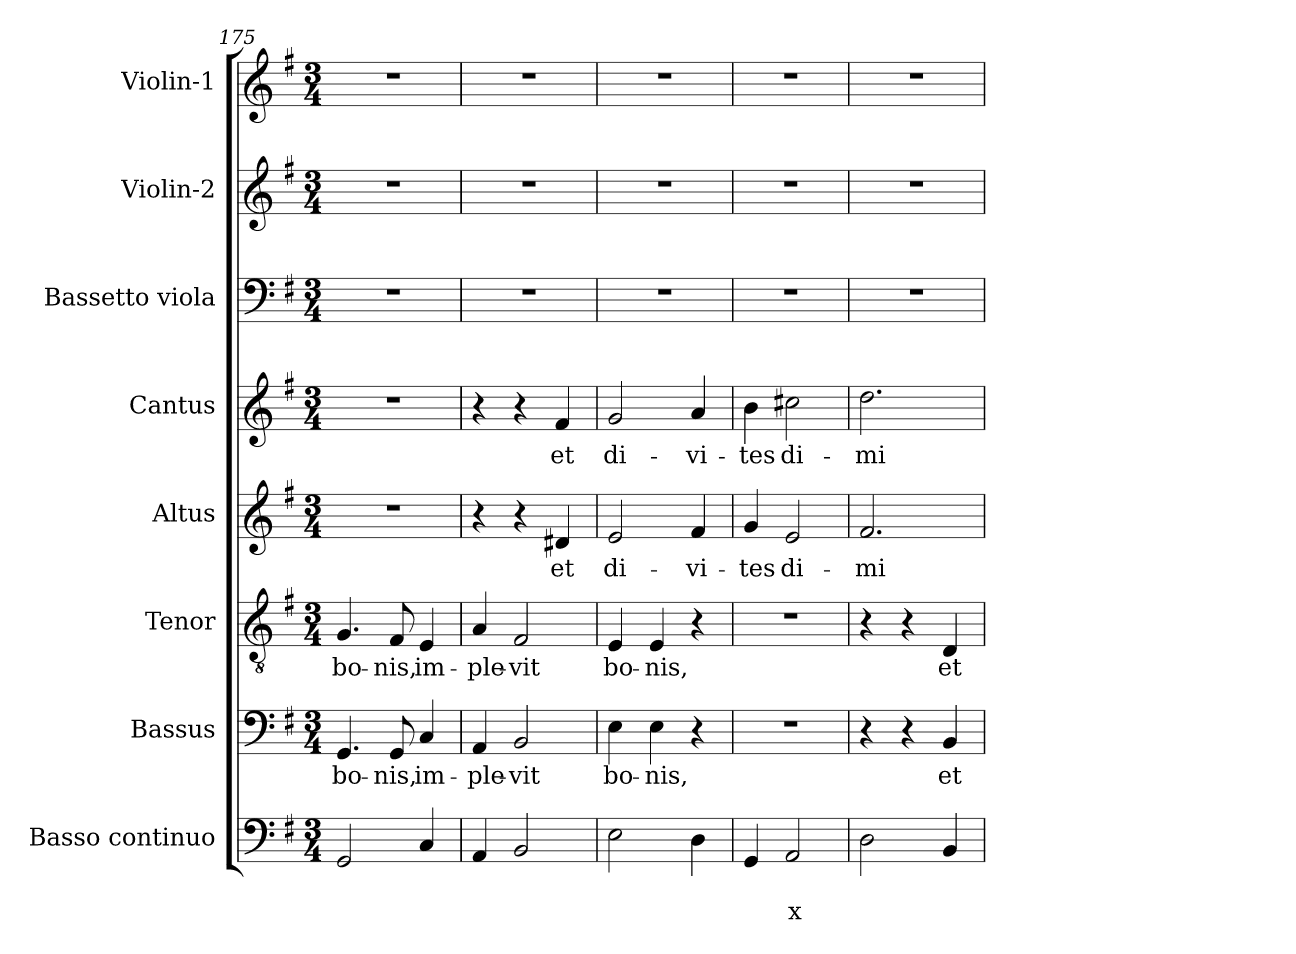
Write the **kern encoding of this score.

**kern	**text	**text	**kern	**text	**kern	**text	**kern	**text	**kern	**text	**kern	**kern	**kern
*part8	*part8	*part8	*part7	*part7	*part6	*part6	*part5	*part5	*part4	*part4	*part3	*part2	*part1
*staff8	*staff8	*staff8	*staff7	*staff7	*staff6	*staff6	*staff5	*staff5	*staff4	*staff4	*staff3	*staff2	*staff1
*I"Basso continuo	*	*	*I"Bassus	*	*I"Tenor	*	*I"Altus	*	*I"Cantus	*	*I"Bassetto viola	*I"Violin-2	*I"Violin-1
*I'BC	*	*	*I'B	*	*I'T	*	*I'A	*	*I'C	*	*	*I'Vi2	*I'Vi1
*clefF4	*	*	*clefF4	*	*clefGv2	*	*clefG2	*	*clefG2	*	*clefF4	*clefG2	*clefG2
*k[f#]	*	*	*k[f#]	*	*k[f#]	*	*k[f#]	*	*k[f#]	*	*k[f#]	*k[f#]	*k[f#]
*G:	*	*	*G:	*	*G:	*	*G:	*	*G:	*	*G:	*G:	*G:
*M3/4	*	*	*M3/4	*	*M3/4	*	*M3/4	*	*M3/4	*	*M3/4	*M3/4	*M3/4
=175	=175	=175	=175	=175	=175	=175	=175	=175	=175	=175	=175	=175	=175
!	!	!	!	!LO:LY:b	!	!LO:LY:b	!	!	!	!	!	!	!
2GG/	.	.	4.GG/	bo-	4.G/	bo-	2.r	.	2.r	.	2.r	2.r	2.r
!	!	!	!	!LO:LY:b	!	!LO:LY:b	!	!	!	!	!	!	!
.	.	.	8GG/	-nis,	8F#/	-nis,	.	.	.	.	.	.	.
!	!	!	!	!LO:LY:b	!	!LO:LY:b	!	!	!	!	!	!	!
4C/	.	.	4C/	im-	4E/	im-	.	.	.	.	.	.	.
=176	=176	=176	=176	=176	=176	=176	=176	=176	=176	=176	=176	=176	=176
!	!	!	!	!LO:LY:b	!	!LO:LY:b	!	!	!	!	!	!	!
4AA/	.	.	4AA/	-ple-	4A/	-ple-	4r	.	4r	.	2.r	2.r	2.r
!	!	!	!	!LO:LY:b	!	!LO:LY:b	!	!	!	!	!	!	!
2BB/	.	.	2BB/	-vit	2F#/	-vit	4r	.	4r	.	.	.	.
!	!	!	!	!	!	!	!	!LO:LY:b	!	!LO:LY:b	!	!	!
.	.	.	.	.	.	.	4d#X/	et	4f#/	et	.	.	.
=177	=177	=177	=177	=177	=177	=177	=177	=177	=177	=177	=177	=177	=177
!	!	!	!	!LO:LY:b	!	!LO:LY:b	!	!LO:LY:b	!	!LO:LY:b	!	!	!
2E\	.	.	4E\	bo-	4E/	bo-	2e/	di-	2g/	di-	2.r	2.r	2.r
!	!	!	!	!LO:LY:b	!	!LO:LY:b	!	!	!	!	!	!	!
.	.	.	4E\	-nis,	4E/	-nis,	.	.	.	.	.	.	.
!	!	!	!	!	!	!	!	!LO:LY:b	!	!LO:LY:b	!	!	!
4D\	.	.	4r	.	4r	.	4f#/	-vi-	4a/	-vi-	.	.	.
=178	=178	=178	=178	=178	=178	=178	=178	=178	=178	=178	=178	=178	=178
!	!	!	!	!	!	!	!	!LO:LY:b	!	!LO:LY:b	!	!	!
4GG/	.	.	2.r	.	2.r	.	4g/	-tes	4b\	-tes	2.r	2.r	2.r
!	!	!LO:LY:b	!	!	!	!	!	!LO:LY:b	!	!LO:LY:b	!	!	!
2AA/	.	x	.	.	.	.	2e/	di-	2cc#X\	di-	.	.	.
=179	=179	=179	=179	=179	=179	=179	=179	=179	=179	=179	=179	=179	=179
!	!	!	!	!	!	!	!	!LO:LY:b	!	!LO:LY:b	!	!	!
2D\	.	.	4r	.	4r	.	2.f#/	-mi-	2.dd\	-mi-	2.r	2.r	2.r
.	.	.	4r	.	4r	.	.	.	.	.	.	.	.
!	!	!	!	!LO:LY:b	!	!LO:LY:b	!	!	!	!	!	!	!
4BB/	.	.	4BB/	et	4D/	et	.	.	.	.	.	.	.
=	=	=	=	=	=	=	=	=	=	=	=	=	=
*-	*-	*-	*-	*-	*-	*-	*-	*-	*-	*-	*-	*-	*-
